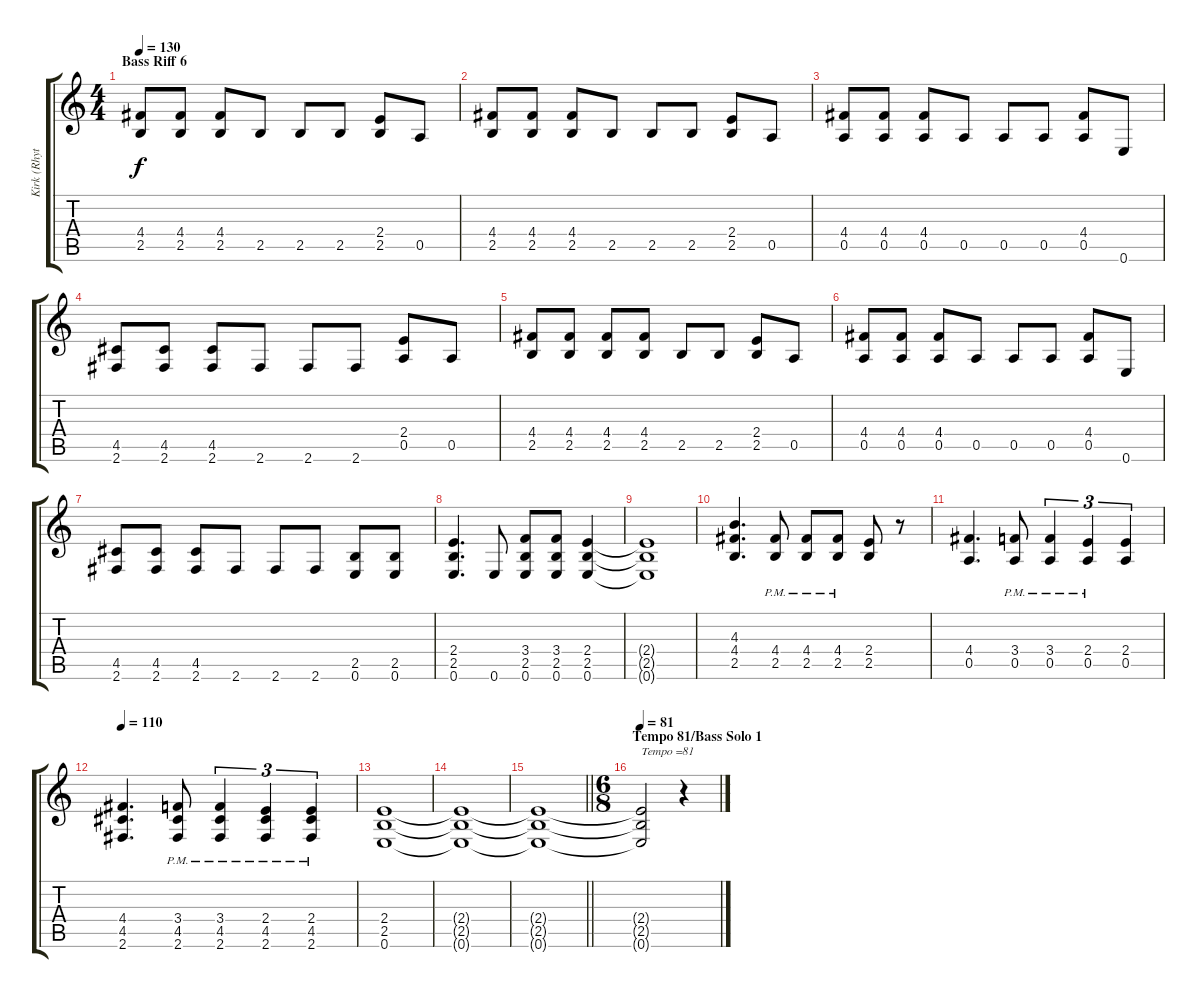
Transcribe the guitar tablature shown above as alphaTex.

\track ("Kirk (Rhythm Guitar)" "Kirk (Rhyt") {instrument distortionguitar}
\staff {score tabs}
\tuning (E4 B3 G3 D3 A2 E2) {hide}
\ts (4 4)
\section ("" "Bass Riff 6")
\tempo 130
\clef g2
\ks c
(4.4 2.5).8{dy f} (4.4 2.5).8 (4.4 2.5).8 2.5.8 2.5.8 2.5.8 (2.4 2.5).8 0.5.8 |
(4.4 2.5).8 (4.4 2.5).8 (4.4 2.5).8 2.5.8 2.5.8 2.5.8 (2.4 2.5).8 0.5.8 |
(4.4 0.5).8 (4.4 0.5).8 (4.4 0.5).8 0.5.8 0.5.8 0.5.8 (4.4 0.5).8 0.6.8 |
(4.5 2.6).8 (4.5 2.6).8 (4.5 2.6).8 2.6.8 2.6.8 2.6.8 (2.4 0.5).8 0.5.8 |
(4.4 2.5).8 (4.4 2.5).8 (4.4 2.5).8 (4.4 2.5).8 2.5.8 2.5.8 (2.4 2.5).8 0.5.8 |
(4.4 0.5).8 (4.4 0.5).8 (4.4 0.5).8 0.5.8 0.5.8 0.5.8 (4.4 0.5).8 0.6.8 |
(4.5 2.6).8 (4.5 2.6).8 (4.5 2.6).8 2.6.8 2.6.8 2.6.8 (2.5 0.6).8 (2.5 0.6).8 |
(2.4 2.5 0.6).4{d} 0.6.8 (3.4 2.5 0.6).8 (3.4 2.5 0.6).8 (2.4 2.5 0.6).4 |
(2.4{t} 2.5{t} 0.6{t}).1 |
(4.3 4.4 2.5).4{d} (4.4{pm} 2.5{pm}).8 (4.4{pm} 2.5{pm}).8 (4.4{pm} 2.5{pm}).8 (2.4 2.5).8 r.8 |
(4.4 0.5).4{d} (3.4{pm} 0.5{pm}).8 (3.4{pm} 0.5{pm}).4{tu (3 2)} (2.4{pm} 0.5{pm}).4{tu (3 2)} (2.4 0.5).4{tu (3 2)} |
\tempo 110
(4.4 4.5 2.6).4{d} (3.4{pm} 4.5{pm} 2.6{pm}).8 (3.4{pm} 4.5{pm} 2.6{pm}).4{tu (3 2)} (2.4{pm} 4.5{pm} 2.6{pm}).4{tu (3 2)} (2.4{pm} 4.5{pm} 2.6{pm}).4{tu (3 2)} |
(2.4 2.5 0.6).1{volume 7} |
(2.4{t} 2.5{t} 0.6{t}).1 |
\barLineRight lightlight
(2.4{t} 2.5{t} 0.6{t}).1{volume 3} |
\ts (6 8)
\section ("" "Tempo 81/Bass Solo 1")
\tempo 81
(2.4{t} 2.5{t} 0.6{t}).2{txt "Tempo =81"} r.4
